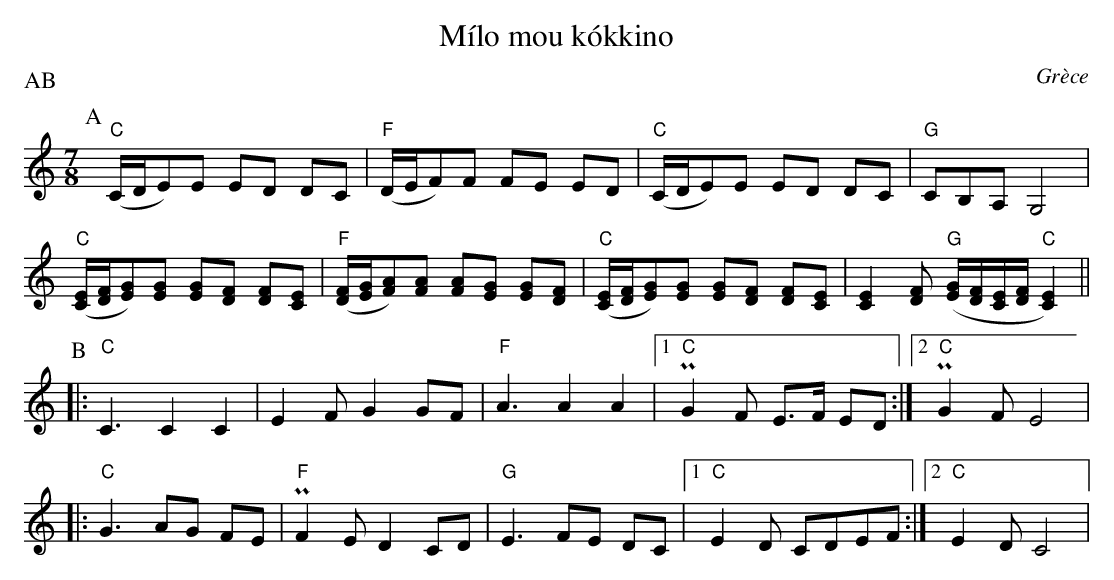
X:1
T:M\'ilo mou k\'okkino
O:Gr\`ece
P:AB
M:7/8
L:1/8
K:C
P:A
y("C"C/D/E)E ED DC | ("F"D/E/F)F FE ED | ("C"C/D/E)E ED DC | "G"CB,A, G,4 |
("C"[C/E/][D/F/][EG])[EG] [EG][DF] [DF][CE] | ("F"[D/F/][E/G/][FA])[FA] [FA][EG] [EG][DF] | ("C"[C/E/][D/F/][EG])[EG] [EG][DF] [DF][CE] | [C2E2][DF] ("G"[E/G/][D/F/][C/E/][D/F/] "C"[C2E2]) ||
P:B
|: "C"C3 C2 C2 | E2F G2 GF | "F"A3 A2 A2 |1 "C"PG2F E>F ED :|2 "C"PG2F E4 |
|: "C"G3 AG FE | "F"PF2E D2 CD | "G"E3 FE DC |1 "C"E2D CDEF :|2 "C"E2D C4 |
